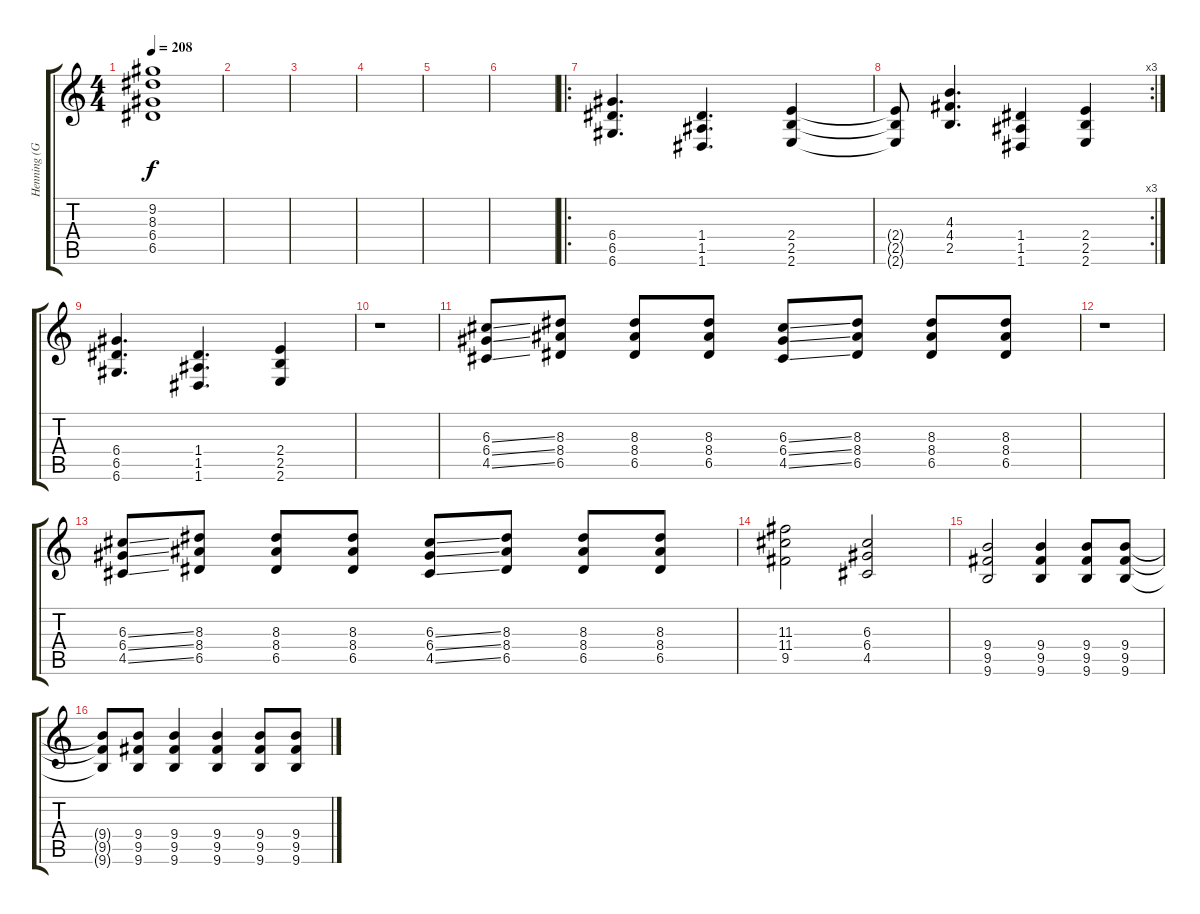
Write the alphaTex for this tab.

\track ("Henning (Guitar)" "Henning (G") {instrument electricbasspick}
\staff {score tabs}
\tuning (E4 B3 G3 D3 A2 D2) {hide}
\ts (4 4)
\tempo 208
\clef g2
\ks c
(9.2{t} 8.3{t} 6.4{t} 6.5{t}).1{dy f} |
|
|
|
|
|
\ro
(6.4 6.5 6.6).4{d volume 13 instrument distortionguitar} (1.4 1.5 1.6).4{d} (2.4 2.5 2.6).4 |
\rc 3
(2.4{t} 2.5{t} 2.6{t}).8 (4.3 4.4 2.5).4{d} (1.4 1.5 1.6).4 (2.4 2.5 2.6).4 |
(6.4 6.5 6.6).4{d} (1.4 1.5 1.6).4{d} (2.4 2.5 2.6).4 |
r.1 |
(6.3{ss} 6.4{ss} 4.5{ss}).8{balance 8} (8.3 8.4 6.5).8 (8.3 8.4 6.5).8 (8.3 8.4 6.5).8 (6.3{ss} 6.4{ss} 4.5{ss}).8 (8.3 8.4 6.5).8 (8.3 8.4 6.5).8 (8.3 8.4 6.5).8 |
r.1 |
(6.3{ss} 6.4{ss} 4.5{ss}).8 (8.3 8.4 6.5).8 (8.3 8.4 6.5).8 (8.3 8.4 6.5).8 (6.3{ss} 6.4{ss} 4.5{ss}).8 (8.3 8.4 6.5).8 (8.3 8.4 6.5).8 (8.3 8.4 6.5).8 |
(11.3 11.4 9.5).2 (6.3 6.4 4.5).2 |
(9.4 9.5 9.6).2 (9.4 9.5 9.6).4 (9.4 9.5 9.6).8 (9.4 9.5 9.6).8 |
(9.4{t} 9.5{t} 9.6{t}).8 (9.4 9.5 9.6).8 (9.4 9.5 9.6).4 (9.4 9.5 9.6).4 (9.4 9.5 9.6).8 (9.4 9.5 9.6).8
